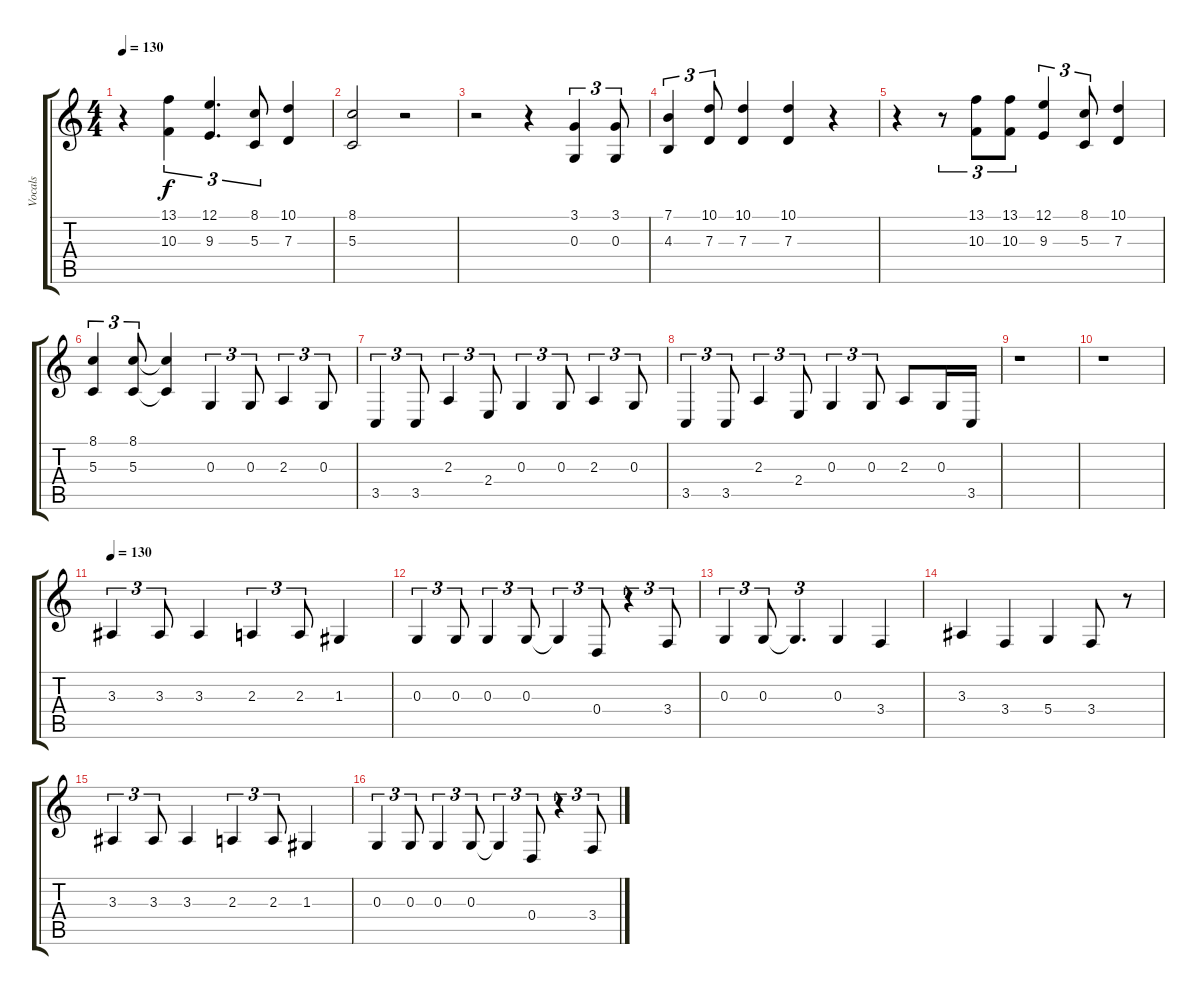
\track ("Vocals" "Vocals") {instrument altosax}
\staff {score tabs}
\tuning (E4 B3 G3 D3 A2 E2) {hide}
\ts (4 4)
\tempo 130
\clef g2
\ks c
r.4{dy f} (13.1 10.3).4{tu (3 2)} (12.1 9.3).4{d tu (3 2)} (8.1 5.3).8{tu (3 2)} (10.1 7.3).4 |
(8.1 5.3).2 r.2 |
r.2 r.4 (3.1 0.3).4{tu (3 2)} (3.1 0.3).8{tu (3 2)} |
(7.1 4.3).4{tu (3 2)} (10.1 7.3).8{tu (3 2)} (10.1 7.3).4 (10.1 7.3).4 r.4 |
r.4 r.8{tu (3 2)} (13.1 10.3).8{tu (3 2)} (13.1 10.3).8{tu (3 2)} (12.1 9.3).4{tu (3 2)} (8.1 5.3).8{tu (3 2)} (10.1 7.3).4 |
(8.1 5.3).4{tu (3 2)} (8.1 5.3).8{tu (3 2)} (8.1{t} 5.3{t}).4 0.3.4{tu (3 2)} 0.3.8{tu (3 2)} 2.3.4{tu (3 2)} 0.3.8{tu (3 2)} |
3.5.4{tu (3 2)} 3.5.8{tu (3 2)} 2.3.4{tu (3 2)} 2.4.8{tu (3 2)} 0.3.4{tu (3 2)} 0.3.8{tu (3 2)} 2.3.4{tu (3 2)} 0.3.8{tu (3 2)} |
3.5.4{tu (3 2)} 3.5.8{tu (3 2)} 2.3.4{tu (3 2)} 2.4.8{tu (3 2)} 0.3.4{tu (3 2)} 0.3.8{tu (3 2)} 2.3.8 0.3.16 3.5.16 |
r.1 |
r.1 |
\tempo 130
3.3.4{tu (3 2)} 3.3.8{tu (3 2)} 3.3.4 2.3.4{tu (3 2)} 2.3.8{tu (3 2)} 1.3.4 |
0.3.4{tu (3 2)} 0.3.8{tu (3 2)} 0.3.4{tu (3 2)} 0.3.8{tu (3 2)} 0.3{t}.4{tu (3 2)} 0.4.8{tu (3 2)} r.4{tu (3 2)} 3.4.8{tu (3 2)} |
0.3.4{tu (3 2)} 0.3.8{tu (3 2)} 0.3{t}.4{d tu (3 2)} 0.3.4 3.4.4 |
3.3.4 3.4.4 5.4.4 3.4.8 r.8 |
3.3.4{tu (3 2)} 3.3.8{tu (3 2)} 3.3.4 2.3.4{tu (3 2)} 2.3.8{tu (3 2)} 1.3.4 |
0.3.4{tu (3 2)} 0.3.8{tu (3 2)} 0.3.4{tu (3 2)} 0.3.8{tu (3 2)} 0.3{t}.4{tu (3 2)} 0.4.8{tu (3 2)} r.4{tu (3 2)} 3.4.8{tu (3 2)}
